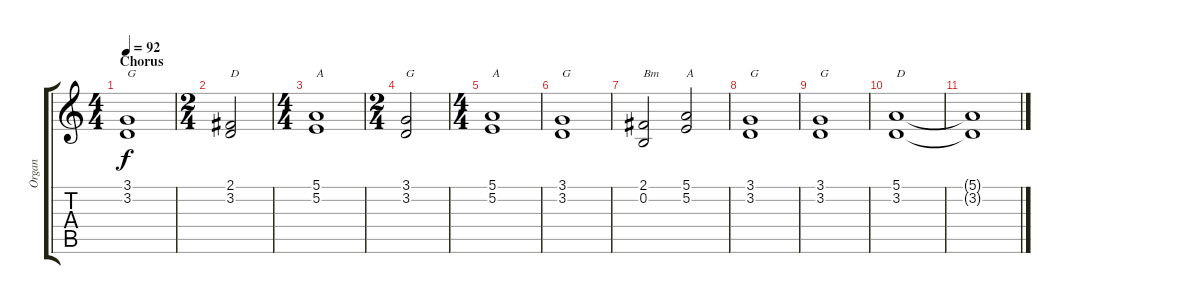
\track ("Organ" "Organ") {instrument percussiveorgan}
\staff {score tabs}
\tuning (E4 B3 G3 D3 A2 E2) {hide}
\ts (4 4)
\section ("" "Chorus")
\tempo 92
\clef g2
\ks c
(3.1 3.2).1{txt "G" dy f} |
\ts (2 4)
(2.1 3.2).2{txt "D"} |
\ts (4 4)
(5.1 5.2).1{txt "A"} |
\ts (2 4)
(3.1 3.2).2{txt "G"} |
\ts (4 4)
(5.1 5.2).1{txt "A"} |
(3.1 3.2).1{txt "G"} |
(2.1 0.2).2{txt "Bm"} (5.1 5.2).2{txt "A"} |
(3.1 3.2).1{txt "G"} |
(3.1 3.2).1{txt "G"} |
(5.1 3.2).1{txt "D"} |
(5.1{t} 3.2{t}).1
